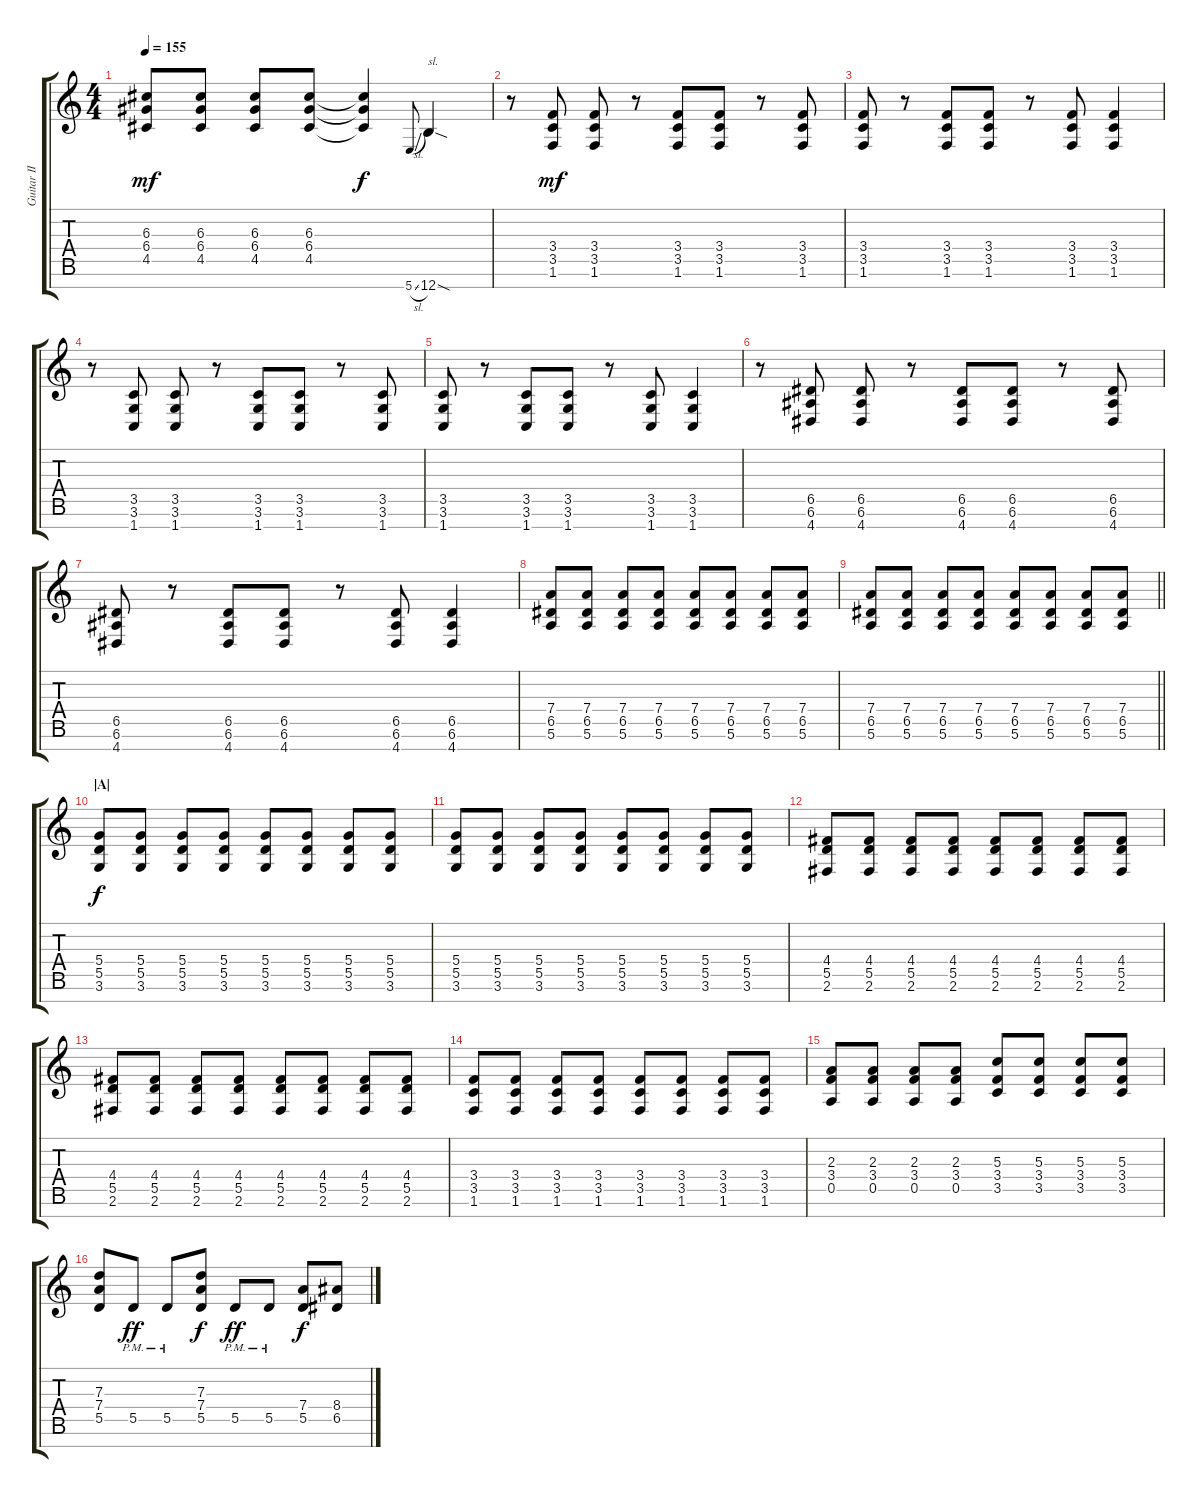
\track ("Guitar II" "Guitar II") {instrument distortionguitar}
\staff {score tabs}
\tuning (E4 B3 G3 D3 A2 E2 B1) {hide}
\ts (4 4)
\tempo 155
\clef g2
\ks c
(6.3 6.4 4.5).8{dy mf} (6.3 6.4 4.5).8 (6.3 6.4 4.5).8 (6.3 6.4 4.5).8 (6.3{t} 6.4{t} 4.5{t}).4{dy f} 5.7{sl}.8{gr onbeat} 12.7{sod}.4{txt "sl."} |
r.8 (3.4 3.5 1.6).8{dy mf} (3.4 3.5 1.6).8 r.8 (3.4 3.5 1.6).8 (3.4 3.5 1.6).8 r.8 (3.4 3.5 1.6).8 |
(3.4 3.5 1.6).8 r.8 (3.4 3.5 1.6).8 (3.4 3.5 1.6).8 r.8 (3.4 3.5 1.6).8 (3.4 3.5 1.6).4 |
r.8 (3.5 3.6 1.7).8 (3.5 3.6 1.7).8 r.8 (3.5 3.6 1.7).8 (3.5 3.6 1.7).8 r.8 (3.5 3.6 1.7).8 |
(3.5 3.6 1.7).8 r.8 (3.5 3.6 1.7).8 (3.5 3.6 1.7).8 r.8 (3.5 3.6 1.7).8 (3.5 3.6 1.7).4 |
r.8 (6.5 6.6 4.7).8 (6.5 6.6 4.7).8 r.8 (6.5 6.6 4.7).8 (6.5 6.6 4.7).8 r.8 (6.5 6.6 4.7).8 |
(6.5 6.6 4.7).8 r.8 (6.5 6.6 4.7).8 (6.5 6.6 4.7).8 r.8 (6.5 6.6 4.7).8 (6.5 6.6 4.7).4 |
(7.4 6.5 5.6).8 (7.4 6.5 5.6).8 (7.4 6.5 5.6).8 (7.4 6.5 5.6).8 (7.4 6.5 5.6).8 (7.4 6.5 5.6).8 (7.4 6.5 5.6).8 (7.4 6.5 5.6).8 |
\barLineRight lightlight
(7.4 6.5 5.6).8 (7.4 6.5 5.6).8 (7.4 6.5 5.6).8 (7.4 6.5 5.6).8 (7.4 6.5 5.6).8 (7.4 6.5 5.6).8 (7.4 6.5 5.6).8 (7.4 6.5 5.6).8 |
\section ("" "|A|")
(5.4 5.5 3.6).8{dy f} (5.4 5.5 3.6).8 (5.4 5.5 3.6).8 (5.4 5.5 3.6).8 (5.4 5.5 3.6).8 (5.4 5.5 3.6).8 (5.4 5.5 3.6).8 (5.4 5.5 3.6).8 |
(5.4 5.5 3.6).8 (5.4 5.5 3.6).8 (5.4 5.5 3.6).8 (5.4 5.5 3.6).8 (5.4 5.5 3.6).8 (5.4 5.5 3.6).8 (5.4 5.5 3.6).8 (5.4 5.5 3.6).8 |
(4.4 5.5 2.6).8 (4.4 5.5 2.6).8 (4.4 5.5 2.6).8 (4.4 5.5 2.6).8 (4.4 5.5 2.6).8 (4.4 5.5 2.6).8 (4.4 5.5 2.6).8 (4.4 5.5 2.6).8 |
(4.4 5.5 2.6).8 (4.4 5.5 2.6).8 (4.4 5.5 2.6).8 (4.4 5.5 2.6).8 (4.4 5.5 2.6).8 (4.4 5.5 2.6).8 (4.4 5.5 2.6).8 (4.4 5.5 2.6).8 |
(3.4 3.5 1.6).8 (3.4 3.5 1.6).8 (3.4 3.5 1.6).8 (3.4 3.5 1.6).8 (3.4 3.5 1.6).8 (3.4 3.5 1.6).8 (3.4 3.5 1.6).8 (3.4 3.5 1.6).8 |
(2.3 3.4 0.5).8 (2.3 3.4 0.5).8 (2.3 3.4 0.5).8 (2.3 3.4 0.5).8 (5.3 3.4 3.5).8 (5.3 3.4 3.5).8 (5.3 3.4 3.5).8 (5.3 3.4 3.5).8 |
(7.3 7.4 5.5).8 5.5{pm}.8{dy ff} 5.5{pm}.8 (7.3 7.4 5.5).8{dy f} 5.5{pm}.8{dy ff} 5.5{pm}.8 (7.4 5.5).8{dy f} (8.4 6.5).8
